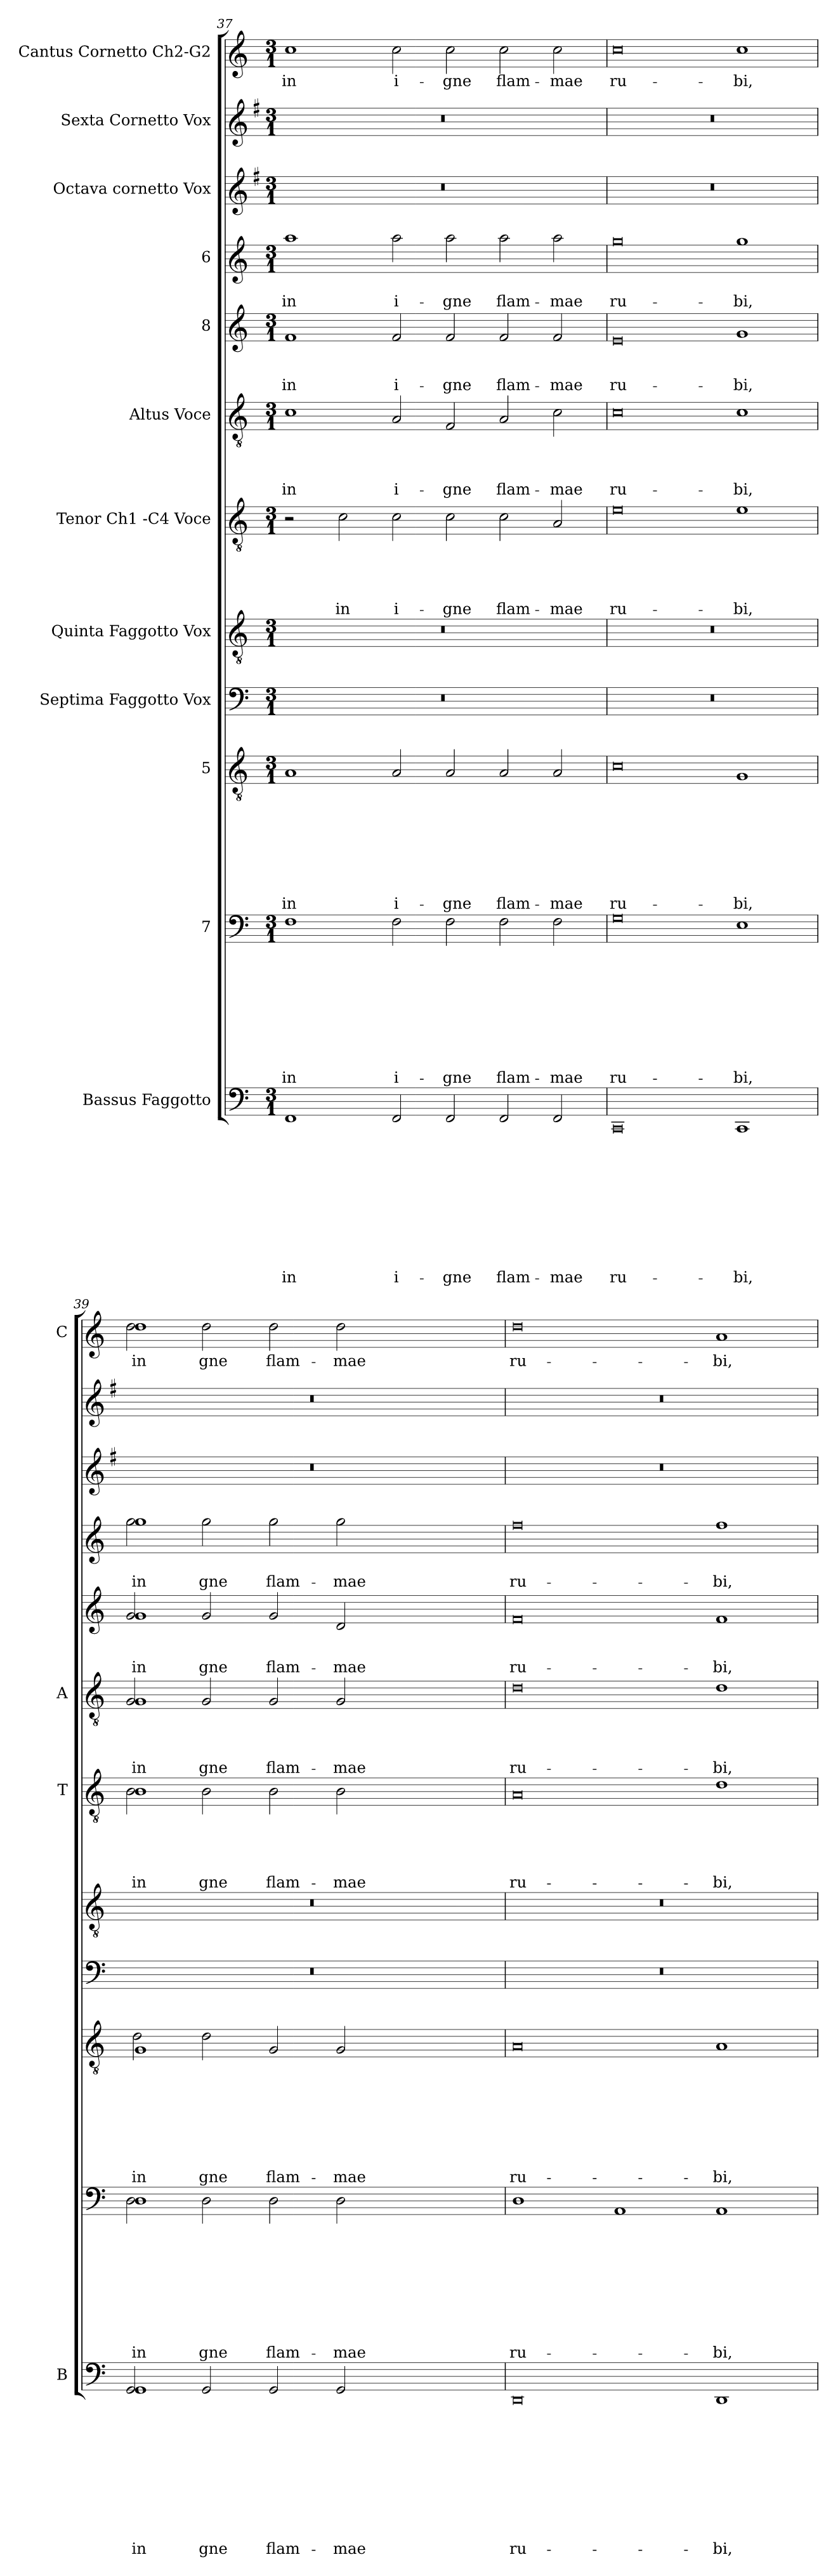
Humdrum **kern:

**kern	**text	**text	**text	**text	**text	**text	**text	**text	**text	**text	**kern	**text	**text	**text	**text	**text	**text	**text	**text	**text	**kern	**text	**text	**text	**text	**text	**text	**text	**text	**kern	**kern	**kern	**text	**text	**text	**text	**text	**kern	**text	**text	**text	**text	**kern	**text	**text	**text	**kern	**text	**text	**kern	**kern	**kern	**text
*part12	*part12	*part12	*part12	*part12	*part12	*part12	*part12	*part12	*part12	*part12	*part11	*part11	*part11	*part11	*part11	*part11	*part11	*part11	*part11	*part11	*part10	*part10	*part10	*part10	*part10	*part10	*part10	*part10	*part10	*part9	*part8	*part7	*part7	*part7	*part7	*part7	*part7	*part6	*part6	*part6	*part6	*part6	*part5	*part5	*part5	*part5	*part4	*part4	*part4	*part3	*part2	*part1	*part1
*staff12	*staff12	*staff12	*staff12	*staff12	*staff12	*staff12	*staff12	*staff12	*staff12	*staff12	*staff11	*staff11	*staff11	*staff11	*staff11	*staff11	*staff11	*staff11	*staff11	*staff11	*staff10	*staff10	*staff10	*staff10	*staff10	*staff10	*staff10	*staff10	*staff10	*staff9	*staff8	*staff7	*staff7	*staff7	*staff7	*staff7	*staff7	*staff6	*staff6	*staff6	*staff6	*staff6	*staff5	*staff5	*staff5	*staff5	*staff4	*staff4	*staff4	*staff3	*staff2	*staff1	*staff1
*I"Bassus Faggotto	*	*	*	*	*	*	*	*	*	*	*I"7	*	*	*	*	*	*	*	*	*	*I"5	*	*	*	*	*	*	*	*	*I"Septima Faggotto Vox	*I"Quinta Faggotto Vox	*I"Tenor Ch1 -C4 Voce	*	*	*	*	*	*I"Altus Voce	*	*	*	*	*I"8	*	*	*	*I"6	*	*	*I"Octava cornetto Vox	*I"Sexta Cornetto Vox	*I"Cantus Cornetto Ch2-G2	*
*I'B	*	*	*	*	*	*	*	*	*	*	*	*	*	*	*	*	*	*	*	*	*	*	*	*	*	*	*	*	*	*	*	*I'T	*	*	*	*	*	*I'A	*	*	*	*	*	*	*	*	*	*	*	*	*	*I'C	*
*clefF4	*	*	*	*	*	*	*	*	*	*	*clefF4	*	*	*	*	*	*	*	*	*	*clefGv2	*	*	*	*	*	*	*	*	*clefF4	*clefGv2	*clefGv2	*	*	*	*	*	*clefGv2	*	*	*	*	*clefG2	*	*	*	*clefG2	*	*	*clefG2	*clefG2	*clefG2	*
*	*	*	*	*	*	*	*	*	*	*	*	*	*	*	*	*	*	*	*	*	*	*	*	*	*	*	*	*	*	*	*	*	*	*	*	*	*	*	*	*	*	*	*	*	*	*	*	*	*	*ITrd4c7	*ITrd4c7	*	*
*k[]	*	*	*	*	*	*	*	*	*	*	*k[]	*	*	*	*	*	*	*	*	*	*k[]	*	*	*	*	*	*	*	*	*k[]	*k[]	*k[]	*	*	*	*	*	*k[]	*	*	*	*	*k[]	*	*	*	*k[]	*	*	*k[]	*k[]	*k[]	*
*C:	*	*	*	*	*	*	*	*	*	*	*C:	*	*	*	*	*	*	*	*	*	*C:	*	*	*	*	*	*	*	*	*C:	*C:	*C:	*	*	*	*	*	*C:	*	*	*	*	*C:	*	*	*	*C:	*	*	*C:	*C:	*C:	*
*M3/1	*	*	*	*	*	*	*	*	*	*	*M3/1	*	*	*	*	*	*	*	*	*	*M3/1	*	*	*	*	*	*	*	*	*M3/1	*M3/1	*M3/1	*	*	*	*	*	*M3/1	*	*	*	*	*M3/1	*	*	*	*M3/1	*	*	*M3/1	*M3/1	*M3/1	*
=37	=37	=37	=37	=37	=37	=37	=37	=37	=37	=37	=37	=37	=37	=37	=37	=37	=37	=37	=37	=37	=37	=37	=37	=37	=37	=37	=37	=37	=37	=37	=37	=37	=37	=37	=37	=37	=37	=37	=37	=37	=37	=37	=37	=37	=37	=37	=37	=37	=37	=37	=37	=37	=37
!	!	!	!	!	!	!	!	!	!	!LO:LY:b:rj	!	!	!	!	!	!	!	!	!	!LO:LY:b:rj	!	!	!	!	!	!	!	!	!LO:LY:b	!	!	!	!	!	!	!	!	!	!	!	!	!LO:LY:b	!	!	!	!LO:LY:b	!	!	!LO:LY:b	!	!	!	!LO:LY:b
1FF	.	.	.	.	.	.	.	.	.	in	1F	.	.	.	.	.	.	.	.	in	1A	.	.	.	.	.	.	.	in	0.r	0.r	2r	.	.	.	.	.	1c	.	.	.	in	1f	.	.	in	1aa	.	in	0.r	0.r	1cc	in
!	!	!	!	!	!	!	!	!	!	!	!	!	!	!	!	!	!	!	!	!	!	!	!	!	!	!	!	!	!	!	!	!	!	!	!	!	!LO:LY:b	!	!	!	!	!	!	!	!	!	!	!	!	!	!	!	!
.	.	.	.	.	.	.	.	.	.	.	.	.	.	.	.	.	.	.	.	.	.	.	.	.	.	.	.	.	.	.	.	2c\	.	.	.	.	in	.	.	.	.	.	.	.	.	.	.	.	.	.	.	.	.
!	!	!	!	!	!	!	!	!	!	!LO:LY:b:rj	!	!	!	!	!	!	!	!	!	!LO:LY:b:rj	!	!	!	!	!	!	!	!	!LO:LY:b	!	!	!	!	!	!	!	!LO:LY:b	!	!	!	!	!LO:LY:b	!	!	!	!LO:LY:b	!	!	!LO:LY:b	!	!	!	!LO:LY:b
2FF/	.	.	.	.	.	.	.	.	.	i-	2F\	.	.	.	.	.	.	.	.	i-	2A/	.	.	.	.	.	.	.	i-	.	.	2c\	.	.	.	.	i-	2A/	.	.	.	i-	2f/	.	.	i-	2aa\	.	i-	.	.	2cc\	i-
!	!	!	!	!	!	!	!	!	!	!LO:LY:b:rj	!	!	!	!	!	!	!	!	!	!LO:LY:b:rj	!	!	!	!	!	!	!	!	!LO:LY:b	!	!	!	!	!	!	!	!LO:LY:b	!	!	!	!	!LO:LY:b	!	!	!	!LO:LY:b	!	!	!LO:LY:b	!	!	!	!LO:LY:b
2FF/	.	.	.	.	.	.	.	.	.	-gne	2F\	.	.	.	.	.	.	.	.	-gne	2A/	.	.	.	.	.	.	.	-gne	.	.	2c\	.	.	.	.	-gne	2F/	.	.	.	-gne	2f/	.	.	-gne	2aa\	.	-gne	.	.	2cc\	-gne
!	!	!	!	!	!	!	!	!	!	!LO:LY:b:rj	!	!	!	!	!	!	!	!	!	!LO:LY:b:rj	!	!	!	!	!	!	!	!	!LO:LY:b	!	!	!	!	!	!	!	!LO:LY:b	!	!	!	!	!LO:LY:b	!	!	!	!LO:LY:b	!	!	!LO:LY:b	!	!	!	!LO:LY:b
2FF/	.	.	.	.	.	.	.	.	.	flam-	2F\	.	.	.	.	.	.	.	.	flam-	2A/	.	.	.	.	.	.	.	flam-	.	.	2c\	.	.	.	.	flam-	2A/	.	.	.	flam-	2f/	.	.	flam-	2aa\	.	flam-	.	.	2cc\	flam-
!	!	!	!	!	!	!	!	!	!	!LO:LY:b:rj	!	!	!	!	!	!	!	!	!	!LO:LY:b:rj	!	!	!	!	!	!	!	!	!LO:LY:b	!	!	!	!	!	!	!	!LO:LY:b	!	!	!	!	!LO:LY:b	!	!	!	!LO:LY:b	!	!	!LO:LY:b	!	!	!	!LO:LY:b
2FF/	.	.	.	.	.	.	.	.	.	-mae	2F\	.	.	.	.	.	.	.	.	-mae	2A/	.	.	.	.	.	.	.	-mae	.	.	2A/	.	.	.	.	-mae	2c\	.	.	.	-mae	2f/	.	.	-mae	2aa\	.	-mae	.	.	2cc\	-mae
=38	=38	=38	=38	=38	=38	=38	=38	=38	=38	=38	=38	=38	=38	=38	=38	=38	=38	=38	=38	=38	=38	=38	=38	=38	=38	=38	=38	=38	=38	=38	=38	=38	=38	=38	=38	=38	=38	=38	=38	=38	=38	=38	=38	=38	=38	=38	=38	=38	=38	=38	=38	=38	=38
!	!	!	!	!	!	!	!	!	!	!LO:LY:b:rj	!	!	!	!	!	!	!	!	!	!LO:LY:b:rj	!	!	!	!	!	!	!	!	!LO:LY:b	!	!	!	!	!	!	!	!LO:LY:b	!	!	!	!	!LO:LY:b	!	!	!	!LO:LY:b	!	!	!LO:LY:b	!	!	!	!LO:LY:b
0CC	.	.	.	.	.	.	.	.	.	ru-	0G	.	.	.	.	.	.	.	.	ru-	0c	.	.	.	.	.	.	.	ru-	0.r	0.r	0e	.	.	.	.	ru-	0c	.	.	.	ru-	0e	.	.	ru-	0gg	.	ru-	0.r	0.r	0cc	ru-
!	!	!	!	!	!	!	!	!	!	!LO:LY:b:rj	!	!	!	!	!	!	!	!	!	!LO:LY:b:rj	!	!	!	!	!	!	!	!	!LO:LY:b	!	!	!	!	!	!	!	!LO:LY:b	!	!	!	!	!LO:LY:b	!	!	!	!LO:LY:b	!	!	!LO:LY:b	!	!	!	!LO:LY:b
1CC	.	.	.	.	.	.	.	.	.	-bi,	1E	.	.	.	.	.	.	.	.	-bi,	1G	.	.	.	.	.	.	.	-bi,	.	.	1e	.	.	.	.	-bi,	1c	.	.	.	-bi,	1g	.	.	-bi,	1gg	.	-bi,	.	.	1cc	-bi,
=39	=39	=39	=39	=39	=39	=39	=39	=39	=39	=39	=39	=39	=39	=39	=39	=39	=39	=39	=39	=39	=39	=39	=39	=39	=39	=39	=39	=39	=39	=39	=39	=39	=39	=39	=39	=39	=39	=39	=39	=39	=39	=39	=39	=39	=39	=39	=39	=39	=39	=39	=39	=39	=39
*^	*	*	*	*	*	*	*	*	*	*	*	*	*	*	*	*	*	*	*	*	*	*	*	*	*	*	*	*	*	*	*	*	*	*	*	*	*	*	*	*	*	*	*	*	*	*	*	*	*	*	*	*	*
!	!	!	!	!	!	!	!	!	!	!	!LO:LY:b:rj	!	!	!	!	!	!	!	!	!	!LO:LY:b:rj	!	!	!	!	!	!	!	!	!LO:LY:b	!	!	!	!	!	!	!	!LO:LY:b	!	!	!	!	!LO:LY:b	!	!	!	!LO:LY:b	!	!	!LO:LY:b	!	!	!	!LO:LY:b
*	*	*	*	*	*	*	*	*	*	*	*	*^	*	*	*	*	*	*	*	*	*	*^	*	*	*	*	*	*	*	*	*	*	*^	*	*	*	*	*	*^	*	*	*	*	*^	*	*	*	*^	*	*	*	*	*^	*
1GG	2GG/	.	.	.	.	.	.	.	.	.	in	1D	2D\	.	.	.	.	.	.	.	.	in	1G	2d\	.	.	.	.	.	.	.	in	0.r	0.r	1B	2B\	.	.	.	.	in	1G	2G/	.	.	.	in	1g	2g/	.	.	in	1gg	2gg\	.	in	0.r	0.r	1dd	2dd\	in
!	!	!	!	!	!	!	!	!	!	!	!LO:LY:b:rj	!	!	!	!	!	!	!	!	!	!	!LO:LY:b:rj	!	!	!	!	!	!	!	!	!	!LO:LY:b	!	!	!	!	!	!	!	!	!LO:LY:b	!	!	!	!	!	!LO:LY:b	!	!	!	!	!LO:LY:b	!	!	!	!LO:LY:b	!	!	!	!	!LO:LY:b
.	2GG/	.	.	.	.	.	.	.	.	.	gne	.	2D\	.	.	.	.	.	.	.	.	gne	.	2d\	.	.	.	.	.	.	.	gne	.	.	.	2B\	.	.	.	.	gne	.	2G/	.	.	.	gne	.	2g/	.	.	gne	.	2gg\	.	gne	.	.	.	2dd\	gne
!	!	!	!	!	!	!	!	!	!	!	!LO:LY:b:rj	!	!	!	!	!	!	!	!	!	!	!LO:LY:b:rj	!	!	!	!	!	!	!	!	!	!LO:LY:b	!	!	!	!	!	!	!	!	!LO:LY:b	!	!	!	!	!	!LO:LY:b	!	!	!	!	!LO:LY:b	!	!	!	!LO:LY:b	!	!	!	!	!LO:LY:b
1ryy	2GG/	.	.	.	.	.	.	.	.	.	flam-	1ryy	2D\	.	.	.	.	.	.	.	.	flam-	1ryy	2G/	.	.	.	.	.	.	.	flam-	.	.	1ryy	2B\	.	.	.	.	flam-	1ryy	2G/	.	.	.	flam-	1ryy	2g/	.	.	flam-	1ryy	2gg\	.	flam-	.	.	1ryy	2dd\	flam-
!	!	!	!	!	!	!	!	!	!	!	!LO:LY:b:rj	!	!	!	!	!	!	!	!	!	!	!LO:LY:b:rj	!	!	!	!	!	!	!	!	!	!LO:LY:b	!	!	!	!	!	!	!	!	!LO:LY:b	!	!	!	!	!	!LO:LY:b	!	!	!	!	!LO:LY:b	!	!	!	!LO:LY:b	!	!	!	!	!LO:LY:b
.	2GG/	.	.	.	.	.	.	.	.	.	-mae	.	2D\	.	.	.	.	.	.	.	.	-mae	.	2G/	.	.	.	.	.	.	.	-mae	.	.	.	2B\	.	.	.	.	-mae	.	2G/	.	.	.	-mae	.	2d/	.	.	-mae	.	2gg\	.	-mae	.	.	.	2dd\	-mae
1ryy	1ryy	.	.	.	.	.	.	.	.	.	.	1ryy	1ryy	.	.	.	.	.	.	.	.	.	1ryy	1ryy	.	.	.	.	.	.	.	.	.	.	1ryy	1ryy	.	.	.	.	.	1ryy	1ryy	.	.	.	.	1ryy	1ryy	.	.	.	1ryy	1ryy	.	.	.	.	1ryy	1ryy	.
!!LO:PB:g=z
=40	=40	=40	=40	=40	=40	=40	=40	=40	=40	=40	=40	=40	=40	=40	=40	=40	=40	=40	=40	=40	=40	=40	=40	=40	=40	=40	=40	=40	=40	=40	=40	=40	=40	=40	=40	=40	=40	=40	=40	=40	=40	=40	=40	=40	=40	=40	=40	=40	=40	=40	=40	=40	=40	=40	=40	=40	=40	=40	=40	=40	=40
!	!	!	!	!	!	!	!	!	!	!	!LO:LY:b:rj	!	!	!	!	!	!	!	!	!	!	!LO:LY:b:rj	!	!	!	!	!	!	!	!	!	!LO:LY:b	!	!	!	!	!	!	!	!	!LO:LY:b	!	!	!	!	!	!LO:LY:b	!	!	!	!	!LO:LY:b	!	!	!	!LO:LY:b	!	!	!	!	!LO:LY:b
*v	*v	*	*	*	*	*	*	*	*	*	*	*	*	*	*	*	*	*	*	*	*	*	*v	*v	*	*	*	*	*	*	*	*	*	*	*v	*v	*	*	*	*	*	*v	*v	*	*	*	*	*v	*v	*	*	*	*v	*v	*	*	*	*	*v	*v	*
*	*	*	*	*	*	*	*	*	*	*	*v	*v	*	*	*	*	*	*	*	*	*	*	*	*	*	*	*	*	*	*	*	*	*	*	*	*	*	*	*	*	*	*	*	*	*	*	*	*	*	*	*	*	*	*
0DD	.	.	.	.	.	.	.	.	.	ru-	1D	.	.	.	.	.	.	.	.	ru-	0A	.	.	.	.	.	.	.	ru-	0.r	0.r	0A	.	.	.	.	ru-	0d	.	.	.	ru-	0f	.	.	ru-	0ff	.	ru-	0.r	0.r	0dd	ru-
.	.	.	.	.	.	.	.	.	.	.	1AA	.	.	.	.	.	.	.	.	.	.	.	.	.	.	.	.	.	.	.	.	.	.	.	.	.	.	.	.	.	.	.	.	.	.	.	.	.	.	.	.	.	.
!	!	!	!	!	!	!	!	!	!	!LO:LY:b:rj	!	!	!	!	!	!	!	!	!	!LO:LY:b:rj	!	!	!	!	!	!	!	!	!LO:LY:b	!	!	!	!	!	!	!	!LO:LY:b	!	!	!	!	!LO:LY:b	!	!	!	!LO:LY:b	!	!	!LO:LY:b	!	!	!	!LO:LY:b
1DD	.	.	.	.	.	.	.	.	.	-bi,	1AA	.	.	.	.	.	.	.	.	-bi,	1A	.	.	.	.	.	.	.	-bi,	.	.	1d	.	.	.	.	-bi,	1d	.	.	.	-bi,	1f	.	.	-bi,	1ff	.	-bi,	.	.	1a	-bi,
=	=	=	=	=	=	=	=	=	=	=	=	=	=	=	=	=	=	=	=	=	=	=	=	=	=	=	=	=	=	=	=	=	=	=	=	=	=	=	=	=	=	=	=	=	=	=	=	=	=	=	=	=	=
*-	*-	*-	*-	*-	*-	*-	*-	*-	*-	*-	*-	*-	*-	*-	*-	*-	*-	*-	*-	*-	*-	*-	*-	*-	*-	*-	*-	*-	*-	*-	*-	*-	*-	*-	*-	*-	*-	*-	*-	*-	*-	*-	*-	*-	*-	*-	*-	*-	*-	*-	*-	*-	*-
